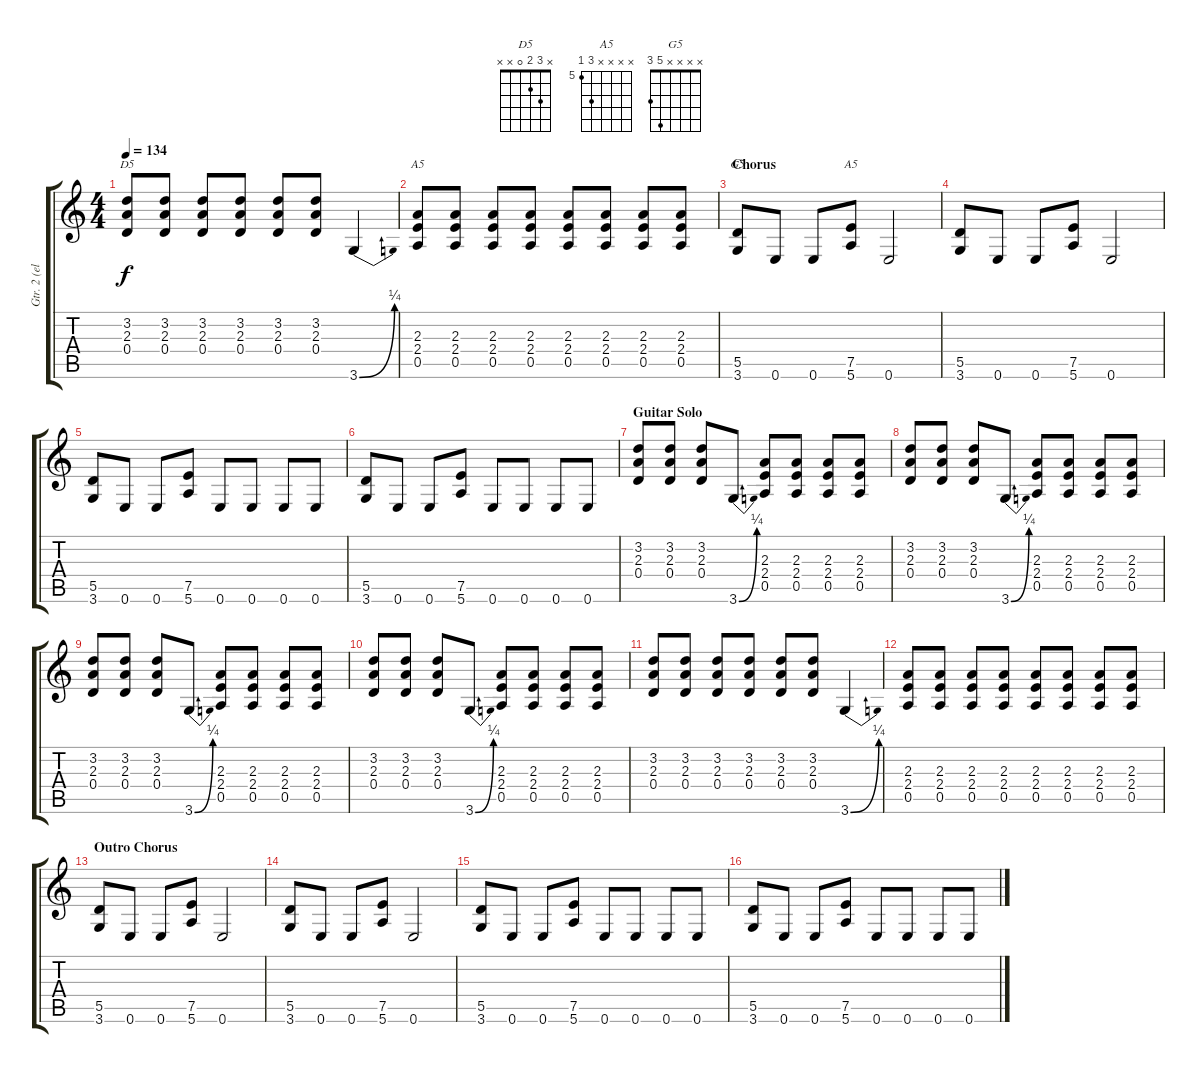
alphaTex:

\track ("Gtr. 2 (elec. w/dist.)" "Gtr. 2 (el") {instrument overdrivenguitar}
\staff {score tabs}
\tuning (E4 B3 G3 D3 A2 E2) {hide}
\chord ("D5" x 3 2 0 x x)
\chord ("A5" x x 2 2 0 x)
\chord ("G5" x x x x 5 3)
\chord ("A5" x x x x 7 5) {firstfret 5}
\ts (4 4)
\tempo 134
\clef g2
\ks c
(3.2 2.3 0.4).8{ch "D5" dy f} (3.2 2.3 0.4).8 (3.2 2.3 0.4).8 (3.2 2.3 0.4).8 (3.2 2.3 0.4).8 (3.2 2.3 0.4).8 3.6{be (bend 0 0 60 1)}.4 |
(2.3 2.4 0.5).8{ch "A5"} (2.3 2.4 0.5).8 (2.3 2.4 0.5).8 (2.3 2.4 0.5).8 (2.3 2.4 0.5).8 (2.3 2.4 0.5).8 (2.3 2.4 0.5).8 (2.3 2.4 0.5).8 |
\section ("" "Chorus")
(5.5 3.6).8{ch "G5"} 0.6.8 0.6.8 (7.5 5.6).8{ch "A5"} 0.6.2 |
(5.5 3.6).8 0.6.8 0.6.8 (7.5 5.6).8 0.6.2 |
(5.5 3.6).8 0.6.8 0.6.8 (7.5 5.6).8 0.6.8 0.6.8 0.6.8 0.6.8 |
(5.5 3.6).8 0.6.8 0.6.8 (7.5 5.6).8 0.6.8 0.6.8 0.6.8 0.6.8 |
\section ("" "Guitar Solo")
(3.2 2.3 0.4).8 (3.2 2.3 0.4).8 (3.2 2.3 0.4).8 3.6{be (bend 0 0 60 1)}.8 (2.3 2.4 0.5).8 (2.3 2.4 0.5).8 (2.3 2.4 0.5).8 (2.3 2.4 0.5).8 |
(3.2 2.3 0.4).8 (3.2 2.3 0.4).8 (3.2 2.3 0.4).8 3.6{be (bend 0 0 60 1)}.8 (2.3 2.4 0.5).8 (2.3 2.4 0.5).8 (2.3 2.4 0.5).8 (2.3 2.4 0.5).8 |
(3.2 2.3 0.4).8 (3.2 2.3 0.4).8 (3.2 2.3 0.4).8 3.6{be (bend 0 0 60 1)}.8 (2.3 2.4 0.5).8 (2.3 2.4 0.5).8 (2.3 2.4 0.5).8 (2.3 2.4 0.5).8 |
(3.2 2.3 0.4).8 (3.2 2.3 0.4).8 (3.2 2.3 0.4).8 3.6{be (bend 0 0 60 1)}.8 (2.3 2.4 0.5).8 (2.3 2.4 0.5).8 (2.3 2.4 0.5).8 (2.3 2.4 0.5).8 |
(3.2 2.3 0.4).8 (3.2 2.3 0.4).8 (3.2 2.3 0.4).8 (3.2 2.3 0.4).8 (3.2 2.3 0.4).8 (3.2 2.3 0.4).8 3.6{be (bend 0 0 60 1)}.4 |
(2.3 2.4 0.5).8 (2.3 2.4 0.5).8 (2.3 2.4 0.5).8 (2.3 2.4 0.5).8 (2.3 2.4 0.5).8 (2.3 2.4 0.5).8 (2.3 2.4 0.5).8 (2.3 2.4 0.5).8 |
\section ("" "Outro Chorus")
(5.5 3.6).8 0.6.8 0.6.8 (7.5 5.6).8 0.6.2 |
(5.5 3.6).8 0.6.8 0.6.8 (7.5 5.6).8 0.6.2 |
(5.5 3.6).8 0.6.8 0.6.8 (7.5 5.6).8 0.6.8 0.6.8 0.6.8 0.6.8 |
(5.5 3.6).8 0.6.8 0.6.8 (7.5 5.6).8 0.6.8 0.6.8 0.6.8 0.6.8
